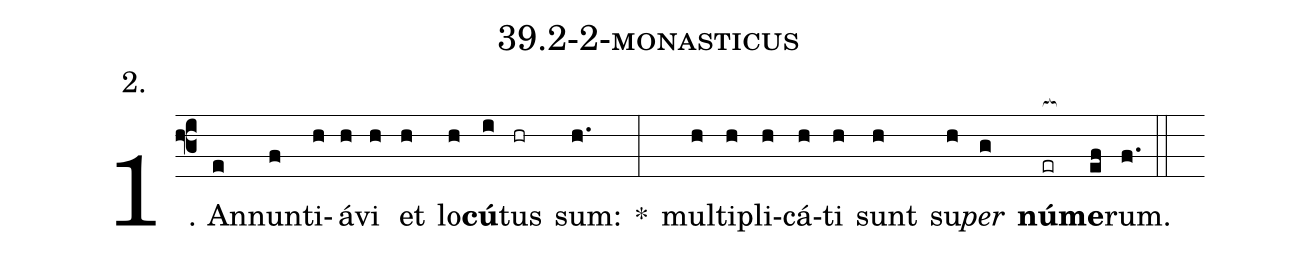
name: 39.2-2-monasticus;
annotation: 2.;
%%
(f3)1. An(e)nun(f)ti(h)á(h)vi(h) et(h) lo(h)<b>cú</b>(i)tus(hr) sum:(h.) *(:) mul(h)ti(h)pli(h)cá(h)ti(h) sunt(h) su(h)<i>per</i>(g) <b>nú</b>(er[ocb:1{])<b>me</b>(ef[ocb:0}])rum.(f.) (::)


%E(h) u(h) o(h) u(g) a(ef) e.(f.) (::)
